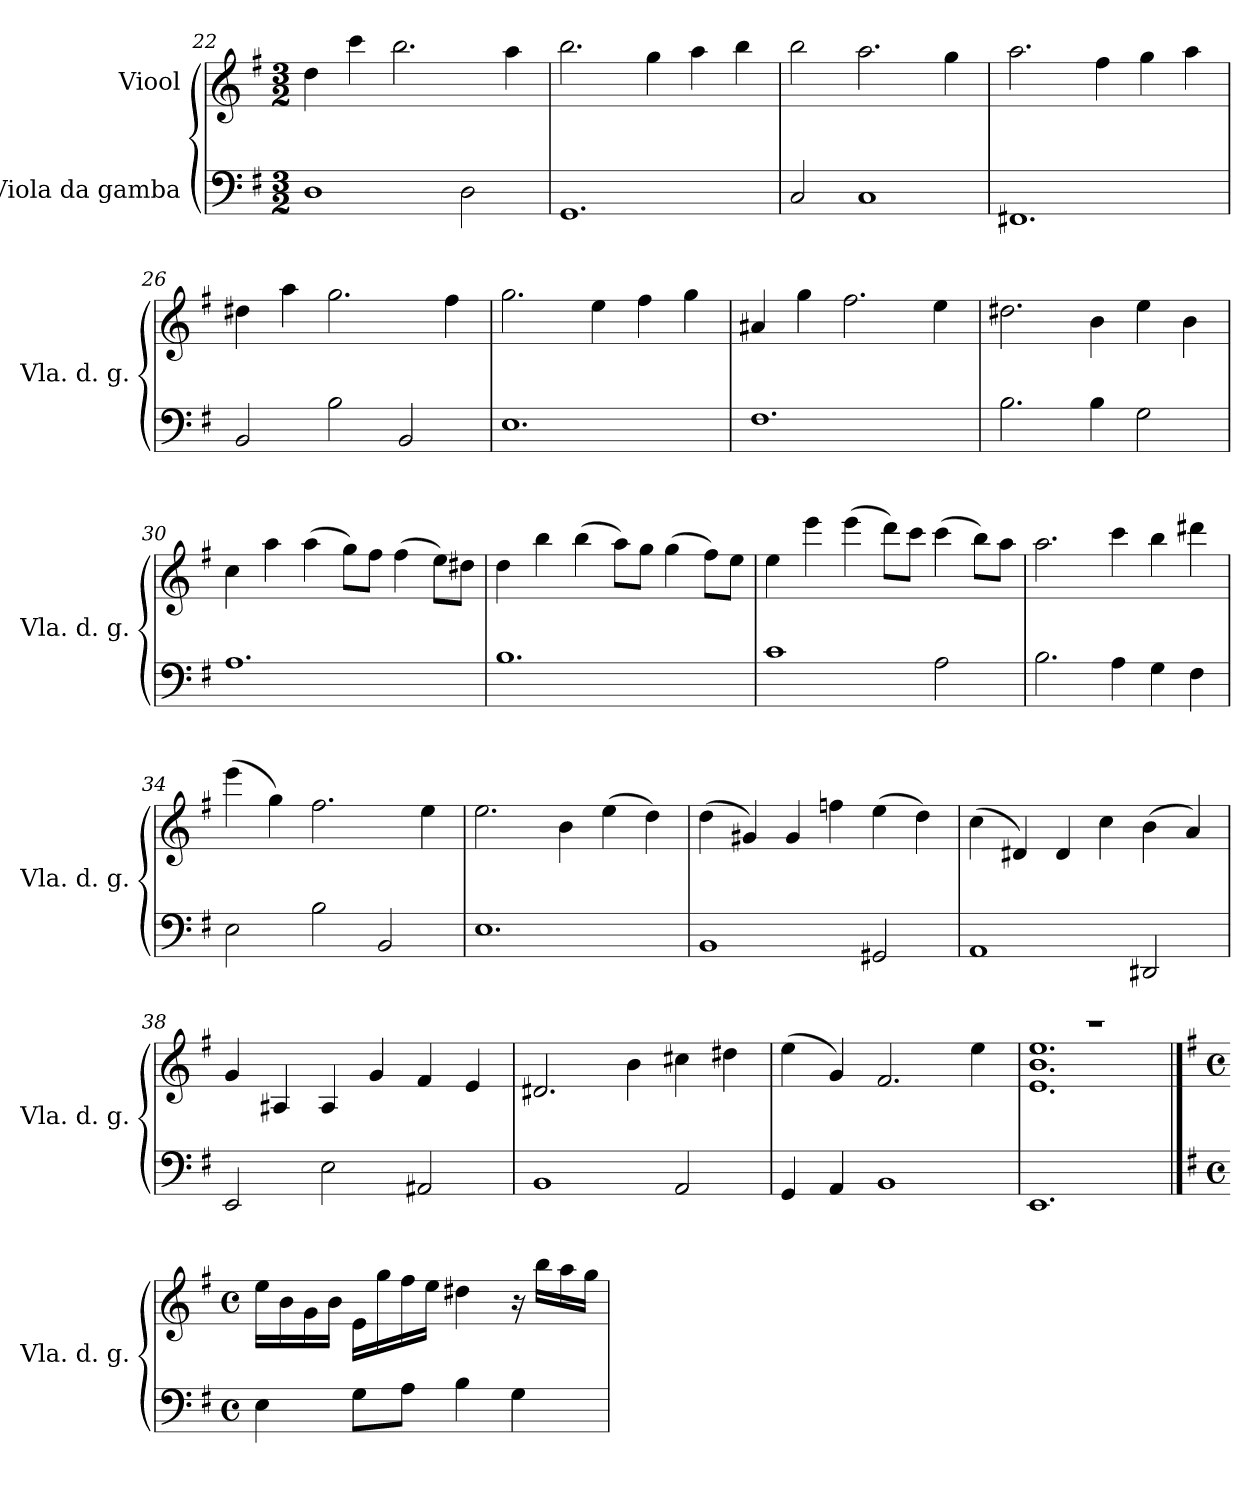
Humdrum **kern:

**kern	**kern
*part2	*part1
*staff2	*staff1
*I"Viola da gamba	*I"Viool
*I'Vla. d. g.	*
*clefF4	*clefG2
*k[f#]	*k[f#]
*M3/2	*M3/2
=22	=22
1D	4dd\
.	4ccc\
.	2.bb\
2D\	.
.	4aa\
=23	=23
1.GG	2.bb\
.	4gg\
.	4aa\
.	4bb\
=24	=24
2C/	2bb\
1C	2.aa\
.	4gg\
=25	=25
1.FF#X	2.aa\
.	4ff#\
.	4gg\
.	4aa\
!!LO:LB:g=z
=26	=26
2BB/	4dd#X\
.	4aa\
2B\	2.gg\
2BB/	.
.	4ff#\
=27	=27
1.E	2.gg\
.	4ee\
.	4ff#\
.	4gg\
=28	=28
1.F#	4a#X/
.	4gg\
.	2.ff#\
.	4ee\
=29	=29
2.B\	2.dd#X\
4B\	4b\
2G\	4ee\
.	4b\
=30	=30
1.A	4cc\
.	4aa\
.	(4aa\
.	8gg\L)
.	8ff#\J
.	(4ff#\
.	8ee\L)
.	8dd#X\J
!!LO:PB:g=z
=31	=31
1.B	4dd\
.	4bb\
.	(4bb\
.	8aa\L)
.	8gg\J
.	(4gg\
.	8ff#\L)
.	8ee\J
=32	=32
1c	4ee\
.	4eee\
.	(4eee\
.	8ddd\L)
.	8ccc\J
2A\	(4ccc\
.	8bb\L)
.	8aa\J
=33	=33
2.B\	2.aa\
4A\	4ccc\
4G\	4bb\
4F#\	4ddd#X\
=34	=34
2E\	(4eee\
.	4gg\)
2B\	2.ff#\
2BB/	.
.	4ee\
=35	=35
1.E	2.ee\
.	4b\
.	(4ee\
.	4dd\)
!!LO:LB:g=z
=36	=36
1BB	(4dd\
.	4g#X/)
.	4g#/
.	4ffn\
2GG#X/	(4ee\
.	4dd\)
=37	=37
1AA	(4cc\
.	4d#X/)
.	4d#/
.	4cc\
2DD#X/	(4b\
.	4a/)
=38	=38
2EE/	4g/
.	4A#X/
2E\	4A#/
.	4g/
2AA#X/	4f#/
.	4e/
=39	=39
1BB	2.d#X/
.	4b\
2AA/	4cc#X\
.	4dd#X\
=40	=40
4GG/	(4ee\
4AA/	4g/)
1BB	2.f#/
.	4ee\
!!LO:LB:g=z
=41	=41
*	*^
1.EE	1.r	1.e 1.b 1.ee
*	*v	*v
!!LO:PB:g=z
==42	==42
*k[f#]	*k[f#]
*M4/4	*M4/4
*met(c)	*met(c)
4E\	16ee\LL
.	16b\
.	16g\
.	16b\JJ
8G\L	16e\LL
.	16gg\
8A\J	16ff#\
.	16ee\JJ
4B\	4dd#X\
4G\	16r
.	16bb\LL
.	16aa\
.	16gg\JJ
=	=
*-	*-
